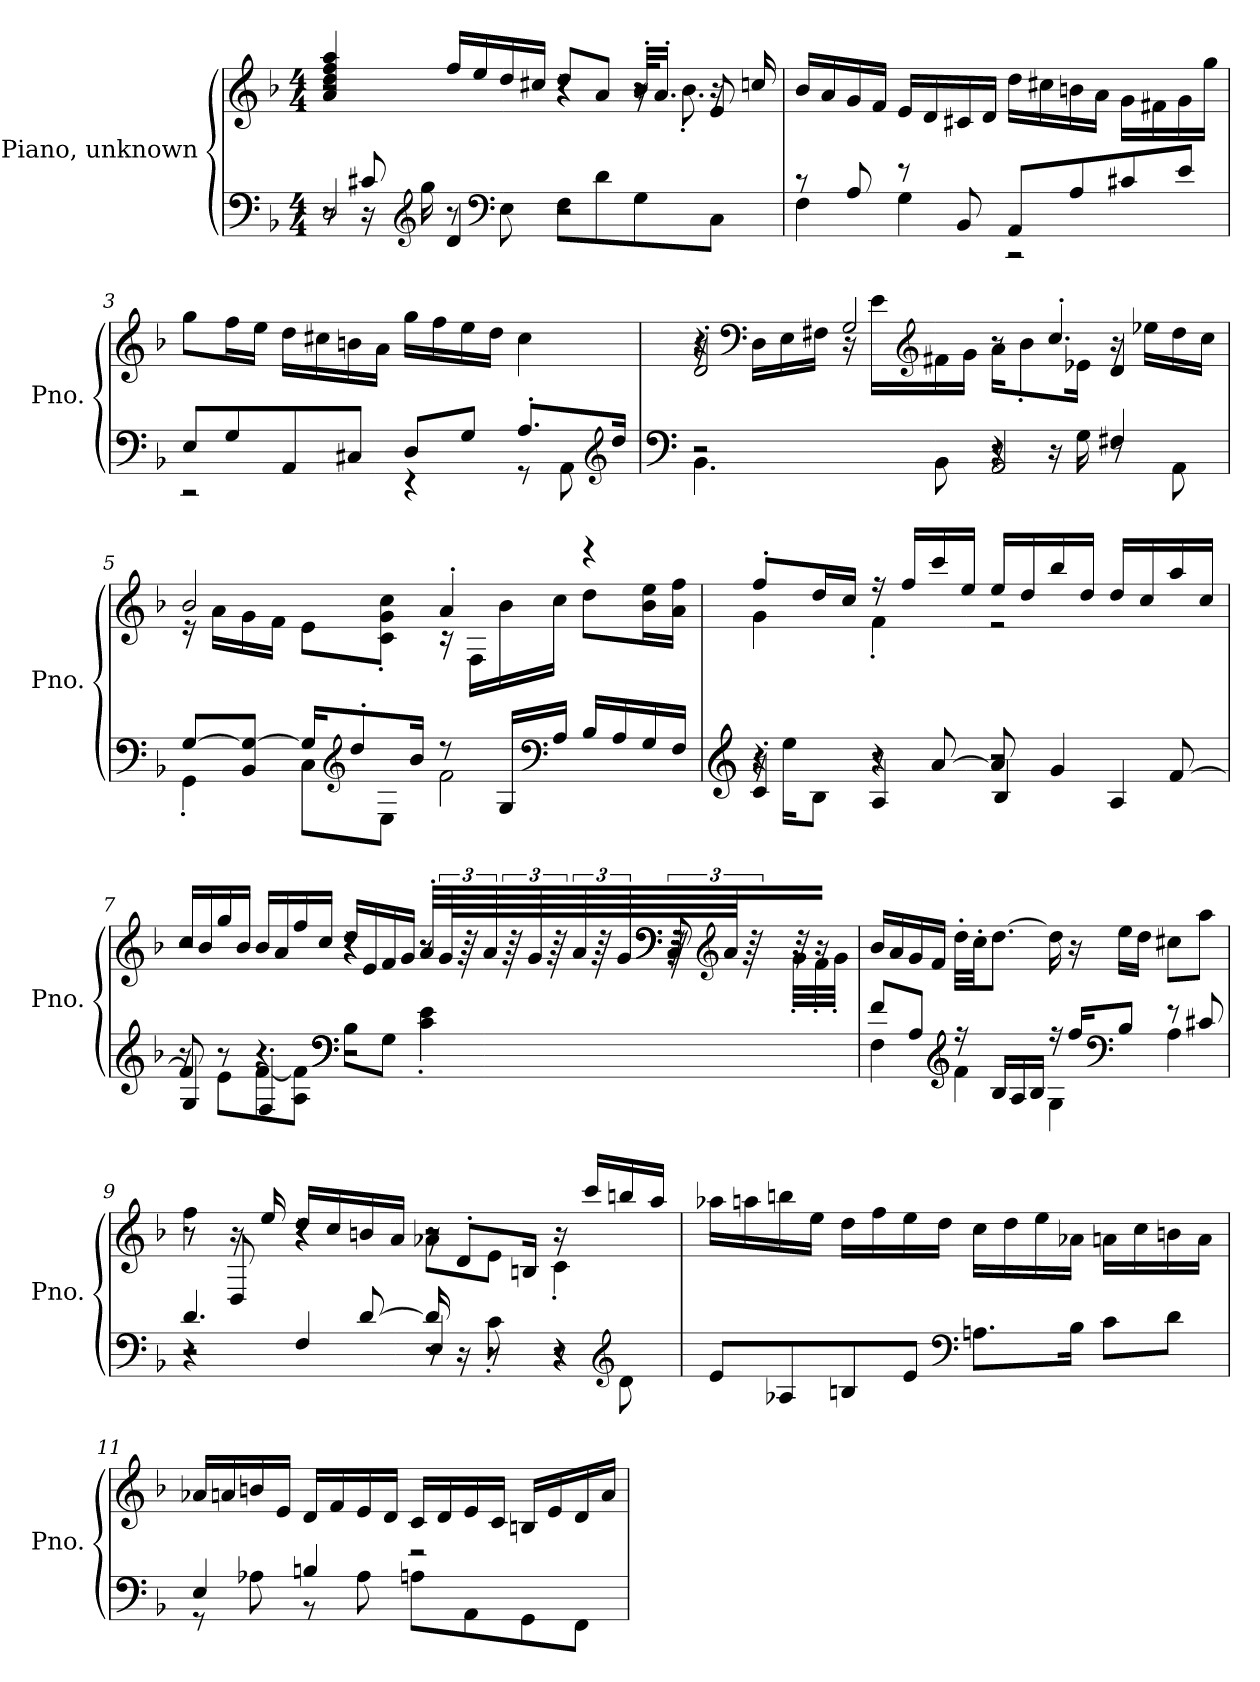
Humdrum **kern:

**kern	**kern
*part1	*part1
*staff2	*staff1
*I"Piano, unknown	*
*I'Pno.	*
*clefF4	*clefG2
*k[b-]	*k[b-]
*M4/4	*M4/4
*MM120	*MM120
=1	=1
*^	*^
*	*^	*	*^
8r	8r	2D/	4a/ 4dd/ 4ff/ 4aa/	2r	2r
8c#X/	16r	.	.	.	.
*clefG2	*	*	*	*	*
.	16gg\	.	.	.	.
4d/	8r	.	16ff/LL	.	.
.	.	.	16ee/	.	.
*clefF4	*	*	*	*	*
.	8E\	.	16dd/	.	.
.	.	.	16cc#X/JJ	.	.
2r	8F\L	2r	8dd/L	4r	4r
.	8d\	.	8a/J	.	.
.	8G\	.	32b-'/KLL	16r	8r
.	.	.	16.a'/JJ	.	.
.	.	.	.	8.b-'\	.
.	8C\J	.	16r	.	8e/
.	.	.	16ccn/	.	.
*	*v	*v	*	*	*
*	*	*v	*v	*v
=2	=2	=2
8r	4F\	16b-/LL
.	.	16a/
8A/	.	16g/
.	.	16f/JJ
8r	4G\	16e/LL
.	.	16d/
8BB-/	.	16c#X/
.	.	16d/JJ
8AA/L	2r	16dd\LL
.	.	16cc#X\
8A/	.	16bn\
.	.	16a\JJ
8c#X/	.	16g\LL
.	.	16f#X\
8e/J	.	16g\
.	.	16gg\JJ
!!LO:LB:g=z
=3	=3	=3
8E/L	2r	8gg\L
8G/	.	16ff\L
.	.	16ee\JJ
8AA/	.	16dd\LL
.	.	16cc#X\
8C#X/J	.	16bn\
.	.	16a\JJ
8D/L	4r	16gg\LL
.	.	16ff\
8G/J	.	16ee\
.	.	16dd\JJ
8.A'/L	8r	4cc#\
.	8AA\	.
*clefG2	*	*
16dd/Jk	.	.
*v	*v	*
=4	=4
*clefF4	*
*^	*^
*	*^	*	*^
2r	4.BB-\	2r	2d'/	16r	4r
*	*	*	*clefF4	*	*
.	.	.	.	16D\LL	.
.	.	.	.	16E\	.
.	.	.	.	16F#X\JJ	.
.	.	.	.	16r	2G/
.	.	.	.	16e\LL	.
*	*	*	*clefG2	*	*
.	8BB-\	.	.	16f#X\	.
.	.	.	.	16g\JJ	.
4r	8r	2AA/	8r	16a\KL	.
.	.	.	.	8b-'\	.
.	16r	.	4.cc'/	.	.
.	16G\	.	.	16e-X\Jk	.
4F#X/	8r	.	.	16r	4d/
.	.	.	.	16ee-X\LL	.
.	8AA\	.	.	16dd\	.
.	.	.	.	16cc\JJ	.
*	*v	*v	*	*	*
*	*	*	*v	*v
!!LO:LB:g=z
=5	=5	=5	=5
[8G/L	4GG'\	2b-/	16r
.	.	.	16a\LL
8BB-/ 8G/_J	.	.	16g\
.	.	.	16f\JJ
16G/KL]	8C\L	.	8e\L
*clefG2	*	*	*
8dd'/	.	.	.
.	8E\J	.	8c\' 8g\' 8cc\'J
16b-/Jk	.	.	.
8r	2f\	4a'/	16r
.	.	.	16F\LL
16G/LL	.	.	16b-\
*clefF4	*	*	*
16A/JJ	.	.	16cc\JJ
16B-/LL	.	4r	8dd\L
16A/	.	.	.
16G/	.	.	16b-\ 16ee\L
16F/JJ	.	.	16a\ 16ff\JJ
*v	*v	*	*
=6	=6	=6
*clefG2	*	*
*^	*	*
*	*^	*	*
4r	16r	4c'/	8ff'/L	4g\
.	16ee\KL	.	.	.
.	8B-\J	.	16dd/L	.
.	.	.	16cc/JJ	.
8r	4r	4A/	16r	4f'\
.	.	.	16ff/LL	.
[8a/	.	.	16ccc/	.
.	.	.	16ee/JJ	.
8a/]	2r	4B-/	16ee/LL	2r
.	.	.	16dd/	.
4g/	.	.	16bb-/	.
.	.	.	16dd/JJ	.
.	.	4A/	16dd/LL	.
.	.	.	16cc/	.
[8f/	.	.	16aa/	.
.	.	.	16cc/JJ	.
!!LO:LB:g=z
=7	=7	=7	=7	=7
*	*	*	*	*^
8f/]	8r	4G/	16cc/LL	2r	2r
.	.	.	16b-/	.	.
8r	8e\L	.	16gg/	.	.
.	.	.	16b-/JJ	.	.
4r	[8f\	4F'/	16b-/LL	.	.
.	.	.	16a/	.	.
.	8A\ 8f\]J	.	16ff/	.	.
.	.	.	16cc/JJ	.	.
*clefF4	*	*	*	*	*
2r	8B-\L	2r	16dd/LL	4r	4r
.	.	.	16e/	.	.
.	8G\J	.	16f/	.	.
.	.	.	16g/JJ	.	.
.	4c\' 4e\'	.	32a'/LLL	8r	8r
.	.	.	96g/JJJk	.	.
.	.	.	96r	.	.
.	.	.	96a/	.	.
.	.	.	96r	.	.
.	.	.	96g/	.	.
.	.	.	96r	.	.
.	.	.	96a/	.	.
.	.	.	96r	.	.
.	.	.	96g/	.	.
*	*	*	*clefF4	*	*
.	.	.	96r	32r	8C/
*	*	*	*clefG2	*	*
.	.	.	96a/	.	.
.	.	.	96r	.	.
.	.	.	32r	32g'\LLL	.
.	.	.	16r	32f'\	.
.	.	.	.	32g'\JJJ	.
*	*v	*v	*	*	*
*	*	*v	*v	*v
!!LO:LB:g=z
=8	=8	=8
8f/L	4F\	16b-/LL
.	.	16a/
8A/J	.	16g/
.	.	16f/JJ
*clefG2	*	*
16r	4f\	32dd'\LLL
.	.	32cc'\JJ
16B-/LL	.	[8.dd\J
16A/	.	.
16B-/JJ	.	.
16r	4G\	16dd\]
16ff/KL	.	16r
*clefF4	*	*
8B-/J	.	16ee\LL
.	.	16dd\JJ
8r	4A\	8cc#X\L
8c#X/	.	8aa\J
=9	=9	=9
*	*^	*^
*	*	*	*	*^
4.d/	2r	4r	8r	4ff\	8r
.	.	.	16r	.	8D/
.	.	.	16ee/	.	.
.	.	4F/	16dd/LL	4r	4r
.	.	.	16cc/	.	.
[8d/	.	.	16bn/	.	.
.	.	.	16a/JJ	.	.
16d/]	8r	4E/	16r	8a-X\L	2r
16r	.	.	8d'/L	.	.
8r	8c'\	.	.	8e\J	.
.	.	.	16Bn/Jk	.	.
4r	8r	4r	16r	4c'\	.
.	.	.	16ccc/LL	.	.
*clefG2	*	*	*	*	*
.	8d\	.	16bbn/	.	.
.	.	.	16aa/JJ	.	.
*v	*v	*v	*	*	*
*	*v	*v	*v
!!LO:LB:g=z
=10	=10
8e/L	16aa-X\LL
.	16aan\
8A-X/	16bbn\
.	16ee\JJ
8Bn/	16dd\LL
.	16ff\
8e/J	16ee\
.	16dd\JJ
*clefF4	*
8.An\L	16cc\LL
.	16dd\
.	16ee\
16B\Jk	16a-X\JJ
8c\L	16an\LL
.	16cc\
8d\J	16bn\
.	16a\JJ
=11	=11
*^	*
4E/	8r	16a-X/LL
.	.	16an/
.	8A-X\	16bn/
.	.	16e/JJ
4Bn/	8r	16d/LL
.	.	16f/
.	8A-\	16e/
.	.	16d/JJ
2r	8An\L	16c/LL
.	.	16d/
.	8AA\	16e/
.	.	16c/JJ
.	8GG\	16Bn/LL
.	.	16e/
.	8FF\J	16d/
.	.	16a/JJ
*v	*v	*
=	=
*-	*-
